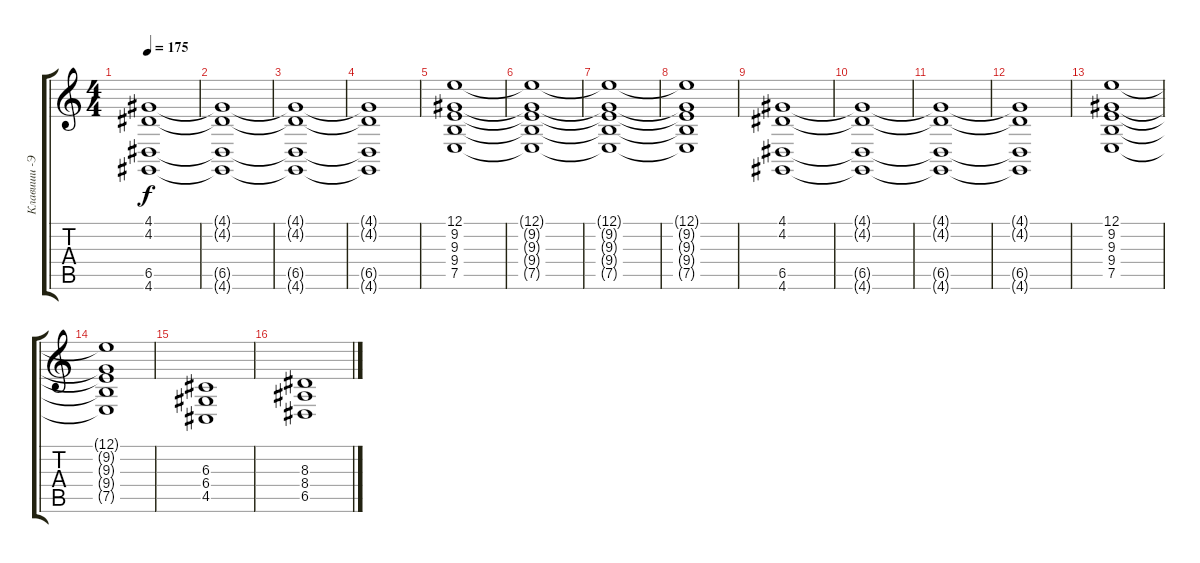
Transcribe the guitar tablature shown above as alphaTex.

\track ("Клавиши -Эффекты" "Клавиши -Э") {instrument fx6goblins}
\staff {score tabs}
\tuning (E4 B3 G3 D3 A2 E2) {hide}
\ts (4 4)
\tempo 175
\clef g2
\ks c
(4.1 4.2 6.5 4.6).1{dy f} |
(4.1{t} 4.2{t} 6.5{t} 4.6{t}).1 |
(4.1{t} 4.2{t} 6.5{t} 4.6{t}).1 |
(4.1{t} 4.2{t} 6.5{t} 4.6{t}).1 |
(12.1 9.2 9.3 9.4 7.5).1 |
(12.1{t} 9.2{t} 9.3{t} 9.4{t} 7.5{t}).1 |
(12.1{t} 9.2{t} 9.3{t} 9.4{t} 7.5{t}).1 |
(12.1{t} 9.2{t} 9.3{t} 9.4{t} 7.5{t}).1 |
(4.1 4.2 6.5 4.6).1 |
(4.1{t} 4.2{t} 6.5{t} 4.6{t}).1 |
(4.1{t} 4.2{t} 6.5{t} 4.6{t}).1 |
(4.1{t} 4.2{t} 6.5{t} 4.6{t}).1 |
(12.1 9.2 9.3 9.4 7.5).1 |
(12.1{t} 9.2{t} 9.3{t} 9.4{t} 7.5{t}).1 |
(6.3 6.4 4.5).1 |
(8.3 8.4 6.5).1
